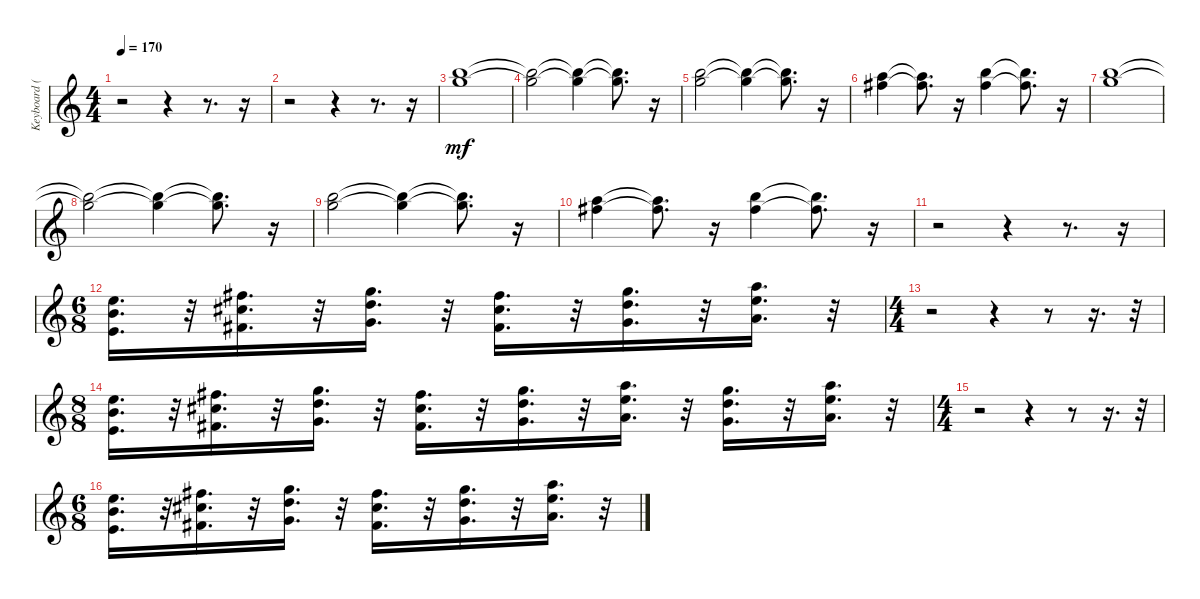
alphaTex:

\track ("Keyboard (Staff 1)" "Keyboard (") {instrument celesta}
\staff {score}
\tuning (E4 B3 G3 D3 A2 E2 B1) {hide}
\ts (4 4)
\tempo 170
\clef g2
\ks c
r.2{dy mf} r.4 r.8{d} r.16 |
r.2 r.4 r.8{d} r.16 |
(15.1 24.2).1 |
(15.1{t} 24.2{t}).2 (15.1{t} 24.2{t}).4 (15.1{t} 24.2{t}).8{d} r.16 |
(15.1 24.2).2 (15.1{t} 24.2{t}).4 (15.1{t} 24.2{t}).8{d} r.16 |
(14.1 22.2).4 (14.1{t} 22.2{t}).8{d} r.16 (14.1 24.2).4 (14.1{t} 24.2{t}).8{d} r.16 |
(15.1 24.2).1 |
(15.1{t} 24.2{t}).2 (15.1{t} 24.2{t}).4 (15.1{t} 24.2{t}).8{d} r.16 |
(15.1 24.2).2 (15.1{t} 24.2{t}).4 (15.1{t} 24.2{t}).8{d} r.16 |
(14.1 22.2).4 (14.1{t} 22.2{t}).8{d} r.16 (14.1 24.2).4 (14.1{t} 24.2{t}).8{d} r.16 |
r.2 r.4 r.8{d} r.16 |
\ts (6 8)
(0.1 12.2 21.3).16{d} r.32 (2.1 14.2 23.3).16{d} r.32 (3.1 15.2 24.3).16{d} r.32 (2.1 14.2 23.3).16{d} r.32 (3.1 15.2 24.3).16{d} r.32 (5.1 17.2 26.3).16{d} r.32 |
\ts (4 4)
r.2 r.4 r.8 r.16{d} r.32 |
\ts (8 8)
(0.1 12.2 21.3).16{d} r.32 (2.1 14.2 23.3).16{d} r.32 (3.1 15.2 24.3).16{d} r.32 (2.1 14.2 23.3).16{d} r.32 (3.1 15.2 24.3).16{d} r.32 (5.1 17.2 26.3).16{d} r.32 (3.1 15.2 24.3).16{d} r.32 (5.1 17.2 26.3).16{d} r.32 |
\ts (4 4)
r.2 r.4 r.8 r.16{d} r.32 |
\ts (6 8)
(0.1 12.2 21.3).16{d} r.32 (2.1 14.2 23.3).16{d} r.32 (3.1 15.2 24.3).16{d} r.32 (2.1 14.2 23.3).16{d} r.32 (3.1 15.2 24.3).16{d} r.32 (5.1 17.2 26.3).16{d} r.32
